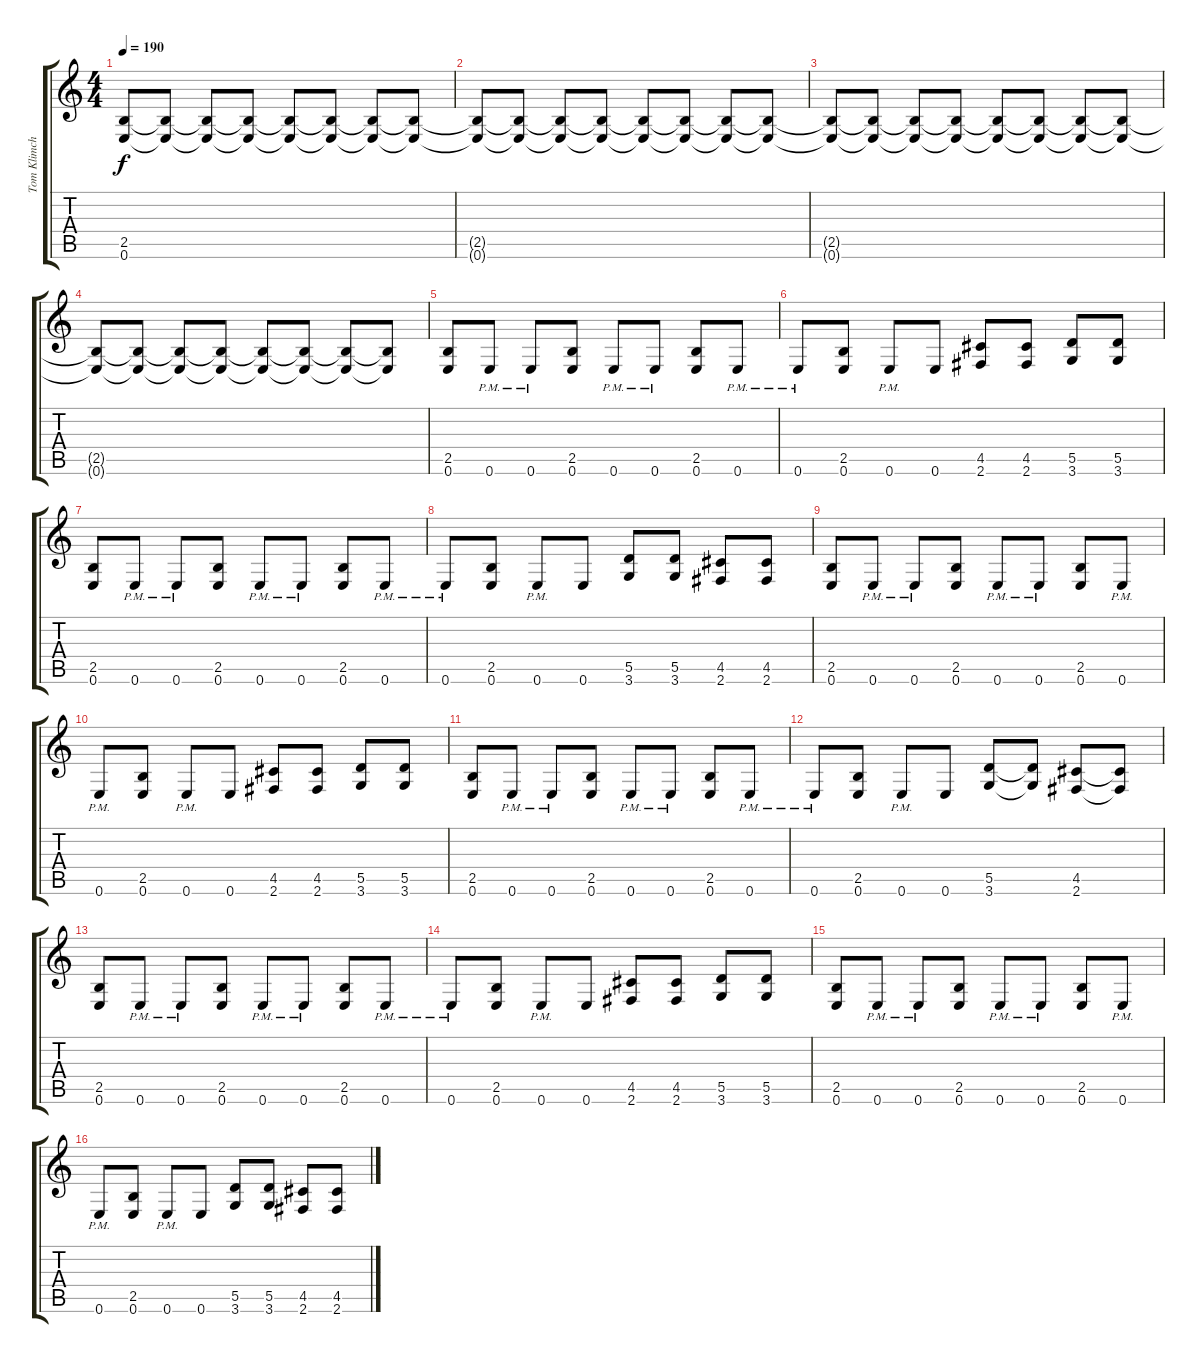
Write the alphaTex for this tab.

\track ("Tom Klimchuck" "Tom Klimch") {instrument distortionguitar}
\staff {score tabs}
\tuning (E4 B3 G3 D3 A2 E2) {hide}
\ts (4 4)
\tempo 190
\clef g2
\ks c
(2.5{t} 0.6{t}).8{dy f} (2.5{t} 0.6{t}).8 (2.5{t} 0.6{t}).8 (2.5{t} 0.6{t}).8 (2.5{t} 0.6{t}).8 (2.5{t} 0.6{t}).8 (2.5{t} 0.6{t}).8 (2.5{t} 0.6{t}).8 |
(2.5{t} 0.6{t}).8 (2.5{t} 0.6{t}).8 (2.5{t} 0.6{t}).8 (2.5{t} 0.6{t}).8 (2.5{t} 0.6{t}).8 (2.5{t} 0.6{t}).8 (2.5{t} 0.6{t}).8 (2.5{t} 0.6{t}).8 |
(2.5{t} 0.6{t}).8 (2.5{t} 0.6{t}).8 (2.5{t} 0.6{t}).8 (2.5{t} 0.6{t}).8 (2.5{t} 0.6{t}).8 (2.5{t} 0.6{t}).8 (2.5{t} 0.6{t}).8 (2.5{t} 0.6{t}).8 |
(2.5{t} 0.6{t}).8 (2.5{t} 0.6{t}).8 (2.5{t} 0.6{t}).8 (2.5{t} 0.6{t}).8 (2.5{t} 0.6{t}).8 (2.5{t} 0.6{t}).8 (2.5{t} 0.6{t}).8 (2.5{t} 0.6{t}).8 |
(2.5 0.6).8 0.6{pm}.8 0.6{pm}.8 (2.5 0.6).8 0.6{pm}.8 0.6{pm}.8 (2.5 0.6).8 0.6{pm}.8 |
0.6{pm}.8 (2.5 0.6).8 0.6{pm}.8 0.6.8 (4.5 2.6).8 (4.5 2.6).8 (5.5 3.6).8 (5.5 3.6).8 |
(2.5 0.6).8 0.6{pm}.8 0.6{pm}.8 (2.5 0.6).8 0.6{pm}.8 0.6{pm}.8 (2.5 0.6).8 0.6{pm}.8 |
0.6{pm}.8 (2.5 0.6).8 0.6{pm}.8 0.6.8 (5.5 3.6).8 (5.5 3.6).8 (4.5 2.6).8 (4.5 2.6).8 |
(2.5 0.6).8 0.6{pm}.8 0.6{pm}.8 (2.5 0.6).8 0.6{pm}.8 0.6{pm}.8 (2.5 0.6).8 0.6{pm}.8 |
0.6{pm}.8 (2.5 0.6).8 0.6{pm}.8 0.6.8 (4.5 2.6).8 (4.5 2.6).8 (5.5 3.6).8 (5.5 3.6).8 |
(2.5 0.6).8 0.6{pm}.8 0.6{pm}.8 (2.5 0.6).8 0.6{pm}.8 0.6{pm}.8 (2.5 0.6).8 0.6{pm}.8 |
0.6{pm}.8 (2.5 0.6).8 0.6{pm}.8 0.6.8 (5.5 3.6).8 (5.5{t} 3.6{t}).8 (4.5 2.6).8 (4.5{t} 2.6{t}).8 |
(2.5 0.6).8 0.6{pm}.8 0.6{pm}.8 (2.5 0.6).8 0.6{pm}.8 0.6{pm}.8 (2.5 0.6).8 0.6{pm}.8 |
0.6{pm}.8 (2.5 0.6).8 0.6{pm}.8 0.6.8 (4.5 2.6).8 (4.5 2.6).8 (5.5 3.6).8 (5.5 3.6).8 |
(2.5 0.6).8 0.6{pm}.8 0.6{pm}.8 (2.5 0.6).8 0.6{pm}.8 0.6{pm}.8 (2.5 0.6).8 0.6{pm}.8 |
0.6{pm}.8 (2.5 0.6).8 0.6{pm}.8 0.6.8 (5.5 3.6).8 (5.5 3.6).8 (4.5 2.6).8 (4.5 2.6).8
